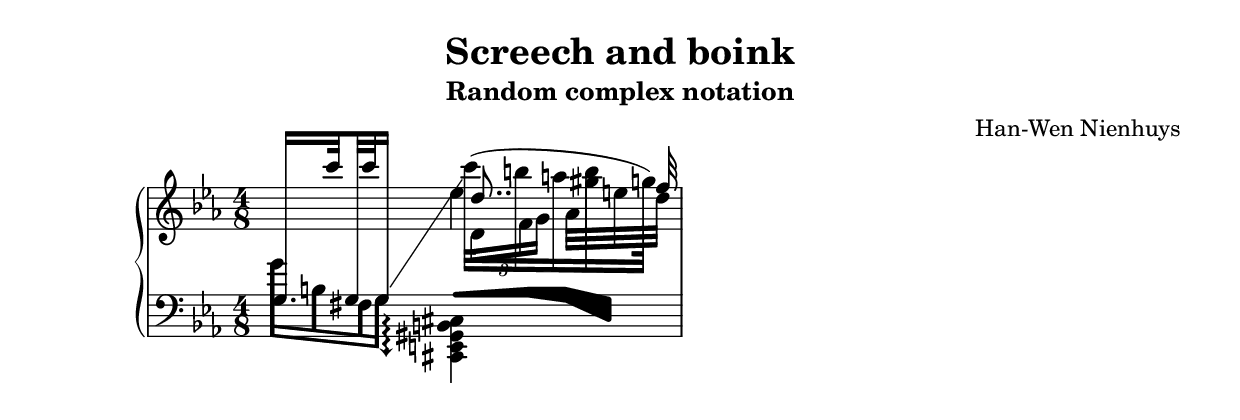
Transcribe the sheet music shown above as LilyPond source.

\version "1.9.1"
\header {
    title = "Screech and boink"
    subtitle = "Random complex notation"
    composer = "Han-Wen Nienhuys"
    }

\score {
\notes \context PianoStaff <
  \context Staff = up {
	\time 4/8
    \key c \minor


< { \property Voice.Stem \override #'direction = #'()   	\translator Staff = down
    \property Voice.subdivideBeams = ##t	     
 	g16.[
	\translator Staff = up
	c'''32 	\translator Staff = down
	g32 \translator Staff = up
	c'''32	\translator Staff = down
	 g16]
	\translator Staff = up
\property Voice.Stem \revert #'direction
	\property Voice.followVoice = ##t
	c'''32([ b''16 a''16 gis''16 g''32)]  } \\
	{ s4 \times 2/3 { d'16[ f' g'] } as'32[ b''32 e'' d''] } \\
	{ s4 \autoBeamOff d''8.. f''32  } \\
	{ s4 es''4 }
	>
  }

  \context Staff = down {
	\clef bass
	\key c \minor
	\property Voice.subdivideBeams = ##f
    \property Voice.Stem \set #'french-beaming =  ##t
\property Voice.Beam \set #'thickness = #0.3
\property Voice.Stem \set #'thickness = #4.0
    g'16[ b16 fis16 g16]
< \apply #notes-to-clusters { 
    as16 <<as b>>
    <<g b>>
    <<g cis>>
  } \\
 {
\property Staff.Arpeggio \set #'arpeggio-direction =#-1
<<cis, e, gis, b, cis>>4\arpeggio  }
  >
 }
>

\paper { linewidth = -1.0

	\translator { \StaffContext \consists Horizontal_bracket_engraver }
}
\midi { \tempo 8 = 60 }
}
